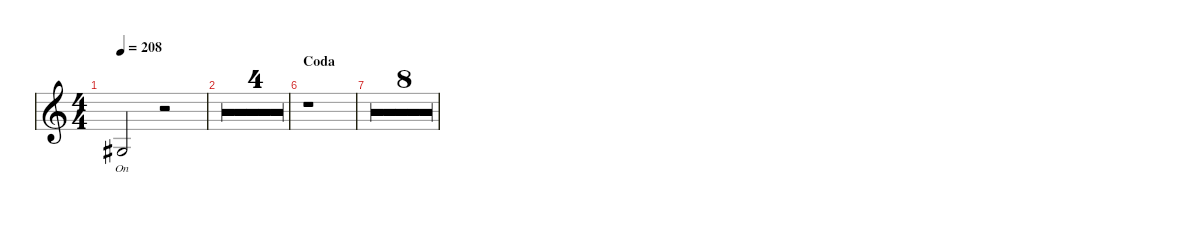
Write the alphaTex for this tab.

\defaultSystemsLayout 4
\hideDynamics
\bracketExtendMode nobrackets
\singleTrackTrackNamePolicy hidden
\multiTrackTrackNamePolicy hidden
\otherSystemsTrackNameOrientation horizontal
\track ("V. Harmony 4" "sng.") {multiBarRest instrument voiceoohs}
\staff {score}
\tuning (E4 B3 G3 D3 A2 E2)
\ts (4 4)
\tempo 208
\clef g2
\ks c
1.3{acc #}.2{lyrics (0 "On") lyrics (1 "") lyrics (2 "") lyrics (3 "") lyrics (4 "") dy mf beam Up} r.2{beam Up} |
r.1{beam Down} |
r.1{beam Down} |
r.1{beam Down} |
r.1{beam Down} |
\section ("" "Coda")
r.1{beam Down} |
r.1{beam Down} |
r.1{beam Down} |
r.1{beam Down} |
r.1{beam Down} |
r.1{beam Down} |
r.1{beam Down} |
r.1{beam Down} |
r.1{beam Down}
